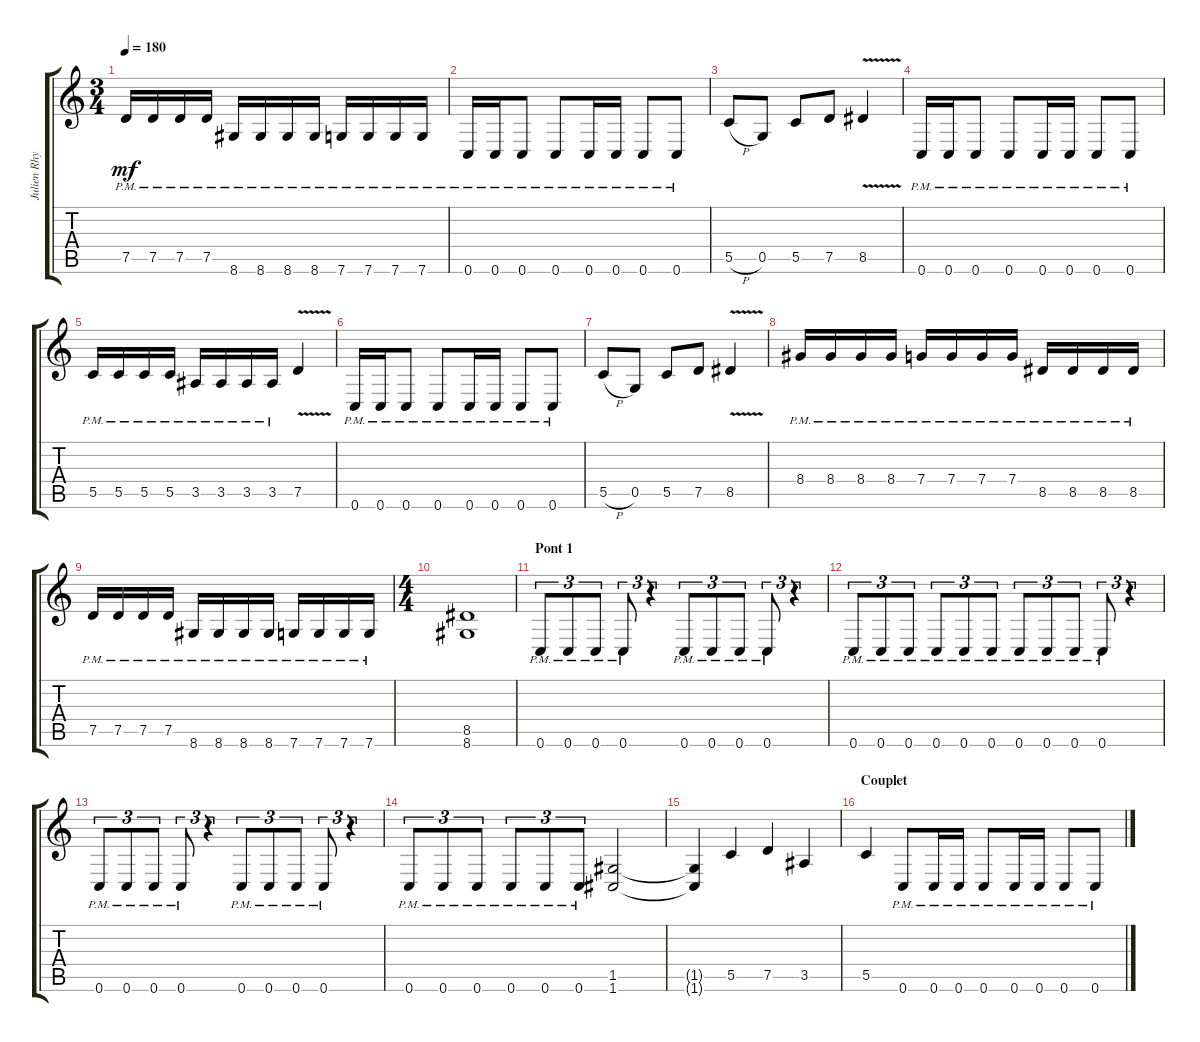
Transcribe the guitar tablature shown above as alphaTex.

\track ("Julien Rhythm" "Julien Rhy") {instrument distortionguitar}
\staff {score tabs}
\tuning (D4 A3 F3 C3 G2 C2) {hide}
\ts (3 4)
\tempo 180
\clef g2
\ks c
7.5{pm}.16{dy mf} 7.5{pm}.16 7.5{pm}.16 7.5{pm}.16 8.6{pm}.16 8.6{pm}.16 8.6{pm}.16 8.6{pm}.16 7.6{pm}.16 7.6{pm}.16 7.6{pm}.16 7.6{pm}.16 |
0.6{pm}.16 0.6{pm}.16 0.6{pm}.8 0.6{pm}.8 0.6{pm}.16 0.6{pm}.16 0.6{pm}.8 0.6{pm}.8 |
5.5{h}.8 0.5.8 5.5.8 7.5.8 8.5{v}.4 |
0.6{pm}.16 0.6{pm}.16 0.6{pm}.8 0.6{pm}.8 0.6{pm}.16 0.6{pm}.16 0.6{pm}.8 0.6{pm}.8 |
5.5{pm}.16 5.5{pm}.16 5.5{pm}.16 5.5{pm}.16 3.5{pm}.16 3.5{pm}.16 3.5{pm}.16 3.5{pm}.16 7.5{v}.4 |
0.6{pm}.16 0.6{pm}.16 0.6{pm}.8 0.6{pm}.8 0.6{pm}.16 0.6{pm}.16 0.6{pm}.8 0.6{pm}.8 |
5.5{h}.8 0.5.8 5.5.8 7.5.8 8.5{v}.4 |
8.4{pm}.16 8.4{pm}.16 8.4{pm}.16 8.4{pm}.16 7.4{pm}.16 7.4{pm}.16 7.4{pm}.16 7.4{pm}.16 8.5{pm}.16 8.5{pm}.16 8.5{pm}.16 8.5{pm}.16 |
7.5{pm}.16 7.5{pm}.16 7.5{pm}.16 7.5{pm}.16 8.6{pm}.16 8.6{pm}.16 8.6{pm}.16 8.6{pm}.16 7.6{pm}.16 7.6{pm}.16 7.6{pm}.16 7.6{pm}.16 |
\ts (4 4)
(8.5 8.6).1 |
\section ("" "Pont 1")
0.6{pm}.8{tu (3 2)} 0.6{pm}.8{tu (3 2)} 0.6{pm}.8{tu (3 2)} 0.6{pm}.8{tu (3 2)} r.4{tu (3 2)} 0.6{pm}.8{tu (3 2)} 0.6{pm}.8{tu (3 2)} 0.6{pm}.8{tu (3 2)} 0.6{pm}.8{tu (3 2)} r.4{tu (3 2)} |
0.6{pm}.8{tu (3 2)} 0.6{pm}.8{tu (3 2)} 0.6{pm}.8{tu (3 2)} 0.6{pm}.8{tu (3 2)} 0.6{pm}.8{tu (3 2)} 0.6{pm}.8{tu (3 2)} 0.6{pm}.8{tu (3 2)} 0.6{pm}.8{tu (3 2)} 0.6{pm}.8{tu (3 2)} 0.6{pm}.8{tu (3 2)} r.4{tu (3 2)} |
0.6{pm}.8{tu (3 2)} 0.6{pm}.8{tu (3 2)} 0.6{pm}.8{tu (3 2)} 0.6{pm}.8{tu (3 2)} r.4{tu (3 2)} 0.6{pm}.8{tu (3 2)} 0.6{pm}.8{tu (3 2)} 0.6{pm}.8{tu (3 2)} 0.6{pm}.8{tu (3 2)} r.4{tu (3 2)} |
0.6{pm}.8{tu (3 2)} 0.6{pm}.8{tu (3 2)} 0.6{pm}.8{tu (3 2)} 0.6{pm}.8{tu (3 2)} 0.6{pm}.8{tu (3 2)} 0.6{pm}.8{tu (3 2)} (1.5 1.6).2 |
(1.5{t} 1.6{t}).4 5.5.4 7.5.4 3.5.4 |
\section ("" "Couplet")
5.5.4 0.6{pm}.8 0.6{pm}.16 0.6{pm}.16 0.6{pm}.8 0.6{pm}.16 0.6{pm}.16 0.6{pm}.8 0.6{pm}.8
